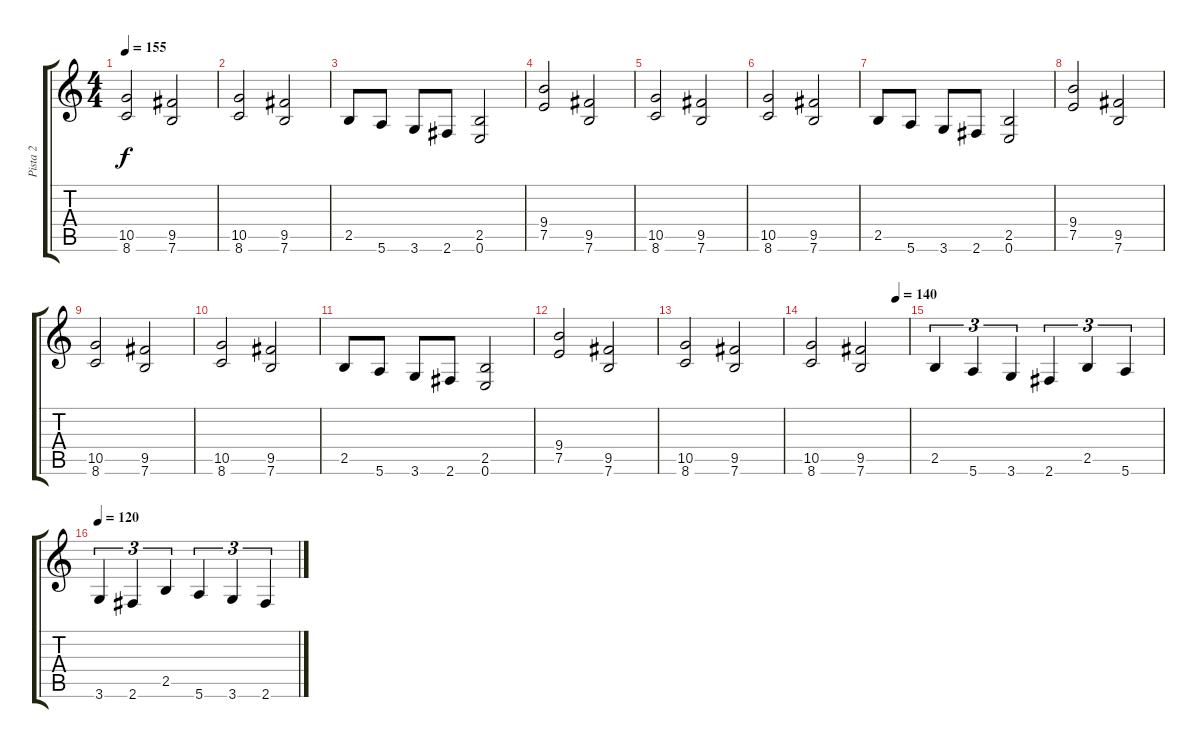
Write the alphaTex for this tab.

\track ("Pista 2" "Pista 2") {instrument distortionguitar}
\staff {score tabs}
\tuning (E4 B3 G3 D3 A2 E2) {hide}
\ts (4 4)
\tempo 155
\clef g2
\ks c
(10.5 8.6).2{dy f} (9.5 7.6).2 |
(10.5 8.6).2 (9.5 7.6).2 |
2.5.8 5.6.8 3.6.8 2.6.8 (2.5 0.6).2 |
(9.4 7.5).2 (9.5 7.6).2 |
(10.5 8.6).2 (9.5 7.6).2 |
(10.5 8.6).2 (9.5 7.6).2 |
2.5.8 5.6.8 3.6.8 2.6.8 (2.5 0.6).2 |
(9.4 7.5).2 (9.5 7.6).2 |
(10.5 8.6).2 (9.5 7.6).2 |
(10.5 8.6).2 (9.5 7.6).2 |
2.5.8 5.6.8 3.6.8 2.6.8 (2.5 0.6).2 |
(9.4 7.5).2 (9.5 7.6).2 |
(10.5 8.6).2 (9.5 7.6).2 |
\tempo (140 0.875)
(10.5 8.6).2 (9.5 7.6).2 |
2.5.4{tu (3 2)} 5.6.4{tu (3 2)} 3.6.4{tu (3 2)} 2.6.4{tu (3 2)} 2.5.4{tu (3 2)} 5.6.4{tu (3 2)} |
\tempo 120
3.6.4{tu (3 2)} 2.6.4{tu (3 2)} 2.5.4{tu (3 2)} 5.6.4{tu (3 2)} 3.6.4{tu (3 2)} 2.6.4{tu (3 2)}
